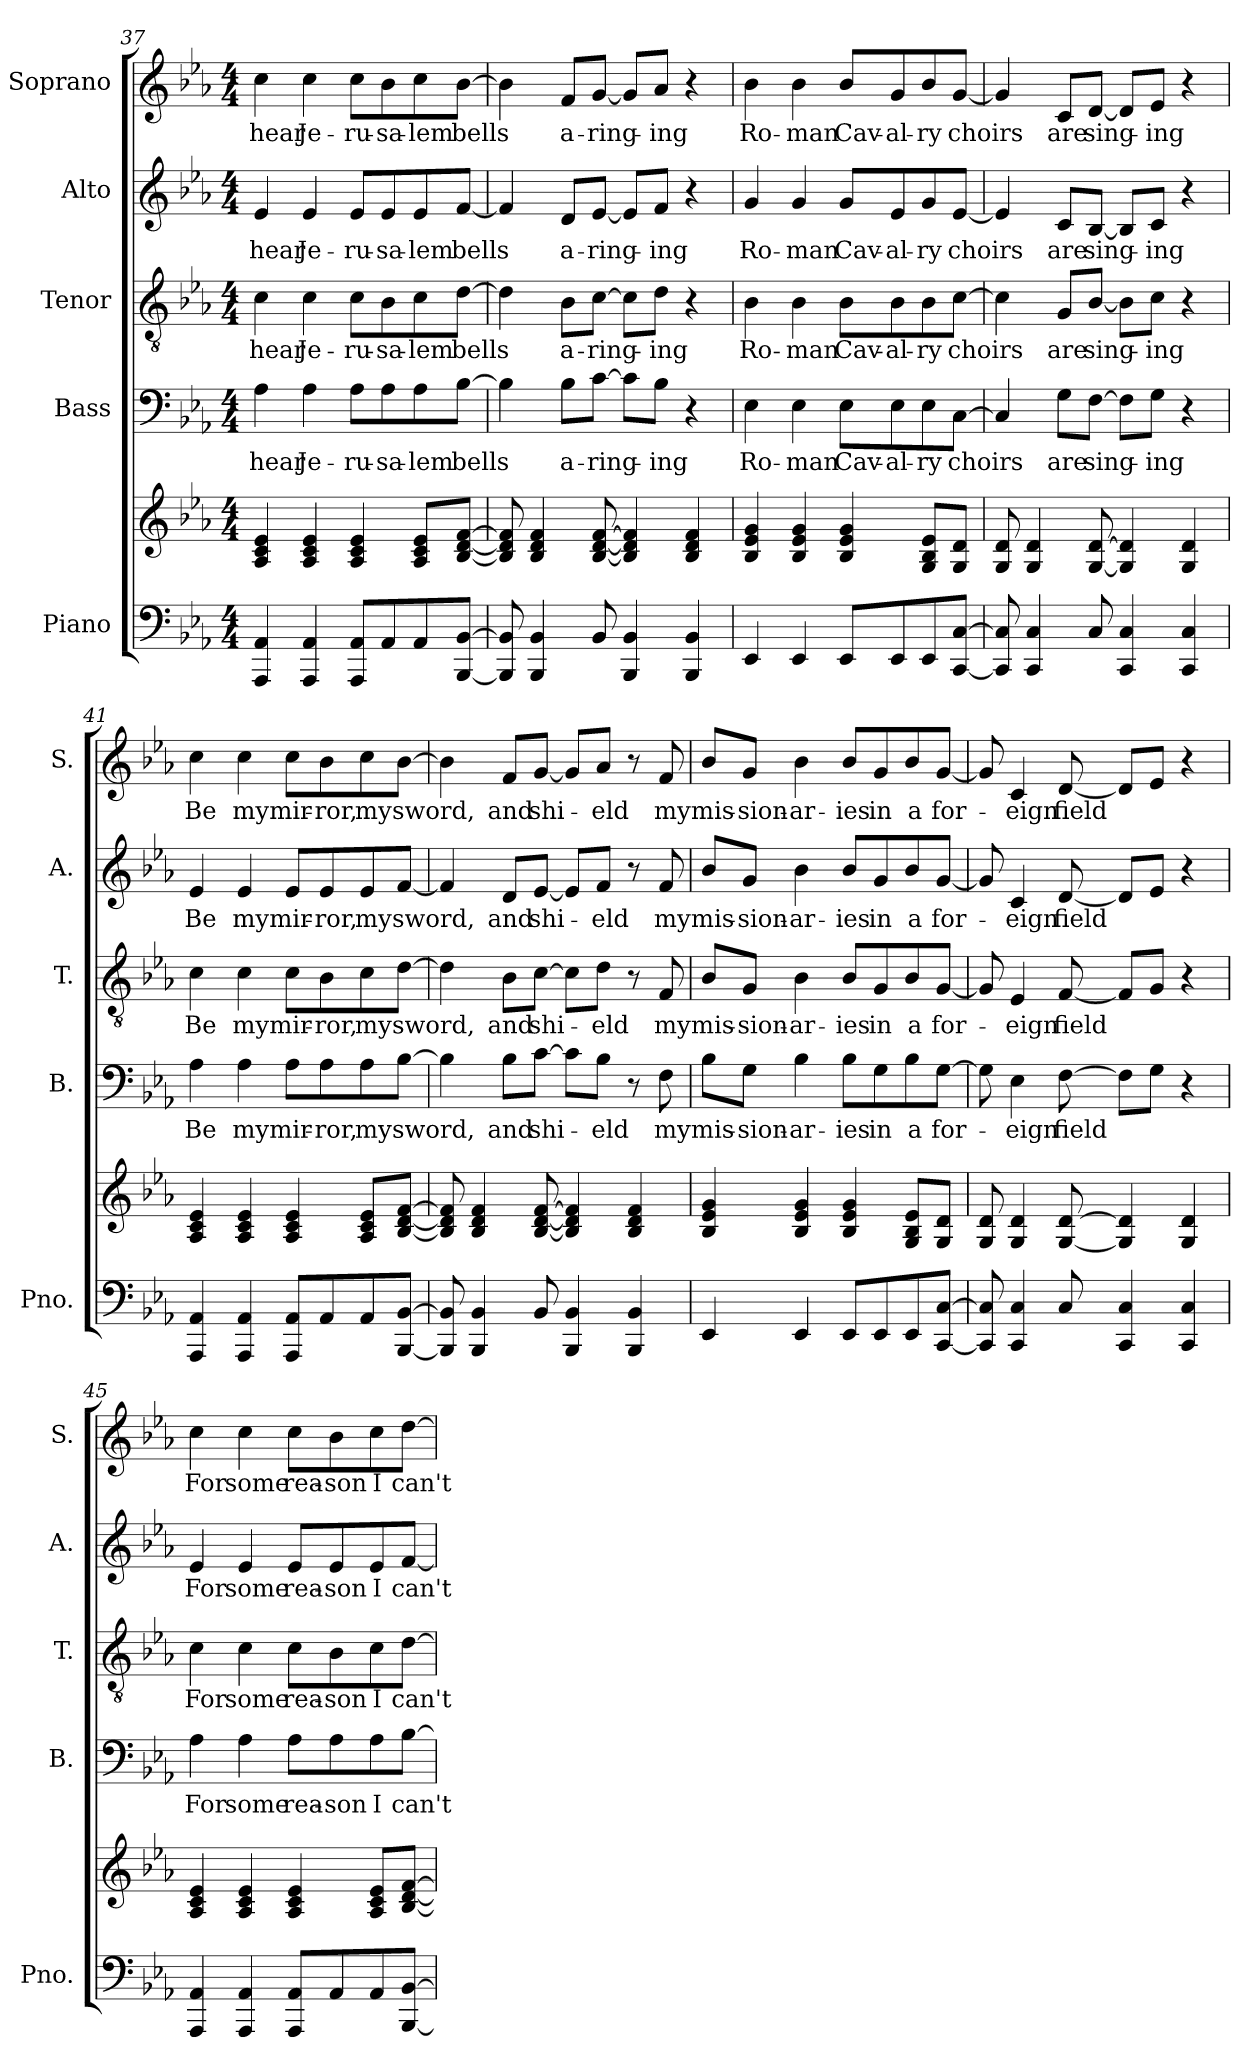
**kern	**kern	**kern	**text	**kern	**text	**kern	**text	**kern	**text
*part5	*part5	*part4	*part4	*part3	*part3	*part2	*part2	*part1	*part1
*staff6	*staff5	*staff4	*staff4	*staff3	*staff3	*staff2	*staff2	*staff1	*staff1
*I"Piano	*	*I"Bass	*	*I"Tenor	*	*I"Alto	*	*I"Soprano	*
*I'Pno.	*	*I'B.	*	*I'T.	*	*I'A.	*	*I'S.	*
!!LO:PB:g=z
*clefF4	*clefG2	*clefF4	*	*clefGv2	*	*clefG2	*	*clefG2	*
*k[b-e-a-]	*k[b-e-a-]	*k[b-e-a-]	*	*k[b-e-a-]	*	*k[b-e-a-]	*	*k[b-e-a-]	*
*M4/4	*M4/4	*M4/4	*	*M4/4	*	*M4/4	*	*M4/4	*
=37	=37	=37	=37	=37	=37	=37	=37	=37	=37
!	!	!	!LO:LY:b	!	!LO:LY:b	!	!LO:LY:b	!	!LO:LY:b
4AAA-/ 4AA-/	4A-/ 4c/ 4e-/	4A-\	hear	4c\	hear	4e-/	hear	4cc\	hear
!	!	!	!LO:LY:b	!	!LO:LY:b	!	!LO:LY:b	!	!LO:LY:b
4AAA-/ 4AA-/	4A-/ 4c/ 4e-/	4A-\	Je-	4c\	Je-	4e-/	Je-	4cc\	Je-
!	!	!	!LO:LY:b	!	!LO:LY:b	!	!LO:LY:b	!	!LO:LY:b
8AAA-/ 8AA-/L	4A-/ 4c/ 4e-/	8A-\L	-ru-	8c\L	-ru-	8e-/L	-ru-	8cc\L	-ru-
!	!	!	!LO:LY:b	!	!LO:LY:b	!	!LO:LY:b	!	!LO:LY:b
8AA-/	.	8A-\	-sa-	8B-\	-sa-	8e-/	-sa-	8b-\	-sa-
!	!	!	!LO:LY:b	!	!LO:LY:b	!	!LO:LY:b	!	!LO:LY:b
8AA-/	8A-/ 8c/ 8e-/L	8A-\	-lem	8c\	-lem	8e-/	-lem	8cc\	-lem
!	!	!	!LO:LY:b	!	!LO:LY:b	!	!LO:LY:b	!	!LO:LY:b
[8BBB-/ [8BB-/J	[8B-/ [8d/ [8f/J	[8B-\J	bells	[8d\J	bells	[8f/J	bells	[8b-\J	bells
=38	=38	=38	=38	=38	=38	=38	=38	=38	=38
8BBB-/] 8BB-/]	8B-/] 8d/] 8f/]	4B-\]	.	4d\]	.	4f/]	.	4b-\]	.
4BBB-/ 4BB-/	4B-/ 4d/ 4f/	.	.	.	.	.	.	.	.
!	!	!	!LO:LY:b	!	!LO:LY:b	!	!LO:LY:b	!	!LO:LY:b
.	.	8B-\L	a-	8B-\L	a-	8d/L	a-	8f/L	a-
!	!	!	!LO:LY:b	!	!LO:LY:b	!	!LO:LY:b	!	!LO:LY:b
8BB-/	[8B-/ [8d/ [8f/	[8c\J	-ring-	[8c\J	-ring-	[8e-/J	-ring-	[8g/J	-ring-
4BBB-/ 4BB-/	4B-/] 4d/] 4f/]	8c\L]	.	8c\L]	.	8e-/L]	.	8g/L]	.
!	!	!	!LO:LY:b	!	!LO:LY:b	!	!LO:LY:b	!	!LO:LY:b
.	.	8B-\J	-ing	8d\J	-ing	8f/J	-ing	8a-/J	-ing
4BBB-/ 4BB-/	4B-/ 4d/ 4f/	4r	.	4r	.	4r	.	4r	.
=39	=39	=39	=39	=39	=39	=39	=39	=39	=39
!	!	!	!LO:LY:b	!	!LO:LY:b	!	!LO:LY:b	!	!LO:LY:b
4EE-/	4B-/ 4e-/ 4g/	4E-\	Ro-	4B-\	Ro-	4g/	Ro-	4b-\	Ro-
!	!	!	!LO:LY:b	!	!LO:LY:b	!	!LO:LY:b	!	!LO:LY:b
4EE-/	4B-/ 4e-/ 4g/	4E-\	-man	4B-\	-man	4g/	-man	4b-\	-man
!	!	!	!LO:LY:b	!	!LO:LY:b	!	!LO:LY:b	!	!LO:LY:b
8EE-/L	4B-/ 4e-/ 4g/	8E-\L	Cav-	8B-\L	Cav-	8g/L	Cav-	8b-/L	Cav-
!	!	!	!LO:LY:b	!	!LO:LY:b	!	!LO:LY:b	!	!LO:LY:b
8EE-/	.	8E-\	-al-	8B-\	-al-	8e-/	-al-	8g/	-al-
!	!	!	!LO:LY:b	!	!LO:LY:b	!	!LO:LY:b	!	!LO:LY:b
8EE-/	8G/ 8B-/ 8e-/L	8E-\	-ry	8B-\	-ry	8g/	-ry	8b-/	-ry
!	!	!	!LO:LY:b	!	!LO:LY:b	!	!LO:LY:b	!	!LO:LY:b
[8CC/ [8C/J	8G/ 8d/J	[8C\J	choirs	[8c\J	choirs	[8e-/J	choirs	[8g/J	choirs
!!LO:LB:g=z
=40	=40	=40	=40	=40	=40	=40	=40	=40	=40
8CC/] 8C/]	8G/ 8d/	4C/]	.	4c\]	.	4e-/]	.	4g/]	.
4CC/ 4C/	4G/ 4d/	.	.	.	.	.	.	.	.
!	!	!	!LO:LY:b	!	!LO:LY:b	!	!LO:LY:b	!	!LO:LY:b
.	.	8G\L	are	8G/L	are	8c/L	are	8c/L	are
!	!	!	!LO:LY:b	!	!LO:LY:b	!	!LO:LY:b	!	!LO:LY:b
8C/	[8G/ [8d/	[8F\J	sing-	[8B-/J	sing-	[8B-/J	sing-	[8d/J	sing-
4CC/ 4C/	4G/] 4d/]	8F\L]	.	8B-\L]	.	8B-/L]	.	8d/L]	.
!	!	!	!LO:LY:b	!	!LO:LY:b	!	!LO:LY:b	!	!LO:LY:b
.	.	8G\J	-ing	8c\J	-ing	8c/J	-ing	8e-/J	-ing
4CC/ 4C/	4G/ 4d/	4r	.	4r	.	4r	.	4r	.
=41	=41	=41	=41	=41	=41	=41	=41	=41	=41
!	!	!	!LO:LY:b	!	!LO:LY:b	!	!LO:LY:b	!	!LO:LY:b
4AAA-/ 4AA-/	4A-/ 4c/ 4e-/	4A-\	Be	4c\	Be	4e-/	Be	4cc\	Be
!	!	!	!LO:LY:b	!	!LO:LY:b	!	!LO:LY:b	!	!LO:LY:b
4AAA-/ 4AA-/	4A-/ 4c/ 4e-/	4A-\	my	4c\	my	4e-/	my	4cc\	my
!	!	!	!LO:LY:b	!	!LO:LY:b	!	!LO:LY:b	!	!LO:LY:b
8AAA-/ 8AA-/L	4A-/ 4c/ 4e-/	8A-\L	mir-	8c\L	mir-	8e-/L	mir-	8cc\L	mir-
!	!	!	!LO:LY:b	!	!LO:LY:b	!	!LO:LY:b	!	!LO:LY:b
8AA-/	.	8A-\	-ror,	8B-\	-ror,	8e-/	-ror,	8b-\	-ror,
!	!	!	!LO:LY:b	!	!LO:LY:b	!	!LO:LY:b	!	!LO:LY:b
8AA-/	8A-/ 8c/ 8e-/L	8A-\	my	8c\	my	8e-/	my	8cc\	my
!	!	!	!LO:LY:b	!	!LO:LY:b	!	!LO:LY:b	!	!LO:LY:b
[8BBB-/ [8BB-/J	[8B-/ [8d/ [8f/J	[8B-\J	sword,	[8d\J	sword,	[8f/J	sword,	[8b-\J	sword,
=42	=42	=42	=42	=42	=42	=42	=42	=42	=42
8BBB-/] 8BB-/]	8B-/] 8d/] 8f/]	4B-\]	.	4d\]	.	4f/]	.	4b-\]	.
4BBB-/ 4BB-/	4B-/ 4d/ 4f/	.	.	.	.	.	.	.	.
!	!	!	!LO:LY:b	!	!LO:LY:b	!	!LO:LY:b	!	!LO:LY:b
.	.	8B-\L	and	8B-\L	and	8d/L	and	8f/L	and
!	!	!	!LO:LY:b	!	!LO:LY:b	!	!LO:LY:b	!	!LO:LY:b
8BB-/	[8B-/ [8d/ [8f/	[8c\J	shi-	[8c\J	shi-	[8e-/J	shi-	[8g/J	shi-
4BBB-/ 4BB-/	4B-/] 4d/] 4f/]	8c\L]	.	8c\L]	.	8e-/L]	.	8g/L]	.
!	!	!	!LO:LY:b	!	!LO:LY:b	!	!LO:LY:b	!	!LO:LY:b
.	.	8B-\J	-eld	8d\J	-eld	8f/J	-eld	8a-/J	-eld
4BBB-/ 4BB-/	4B-/ 4d/ 4f/	8r	.	8r	.	8r	.	8r	.
!	!	!	!LO:LY:b	!	!LO:LY:b	!	!LO:LY:b	!	!LO:LY:b
.	.	8F\	my	8F/	my	8f/	my	8f/	my
!!LO:PB:g=z
=43	=43	=43	=43	=43	=43	=43	=43	=43	=43
!	!	!	!LO:LY:b	!	!LO:LY:b	!	!LO:LY:b	!	!LO:LY:b
4EE-/	4B-/ 4e-/ 4g/	8B-\L	mis-	8B-/L	mis-	8b-/L	mis-	8b-/L	mis-
!	!	!	!LO:LY:b	!	!LO:LY:b	!	!LO:LY:b	!	!LO:LY:b
.	.	8G\J	-sion-	8G/J	-sion-	8g/J	-sion-	8g/J	-sion-
!	!	!	!LO:LY:b	!	!LO:LY:b	!	!LO:LY:b	!	!LO:LY:b
4EE-/	4B-/ 4e-/ 4g/	4B-\	-ar-	4B-\	-ar-	4b-\	-ar-	4b-\	-ar-
!	!	!	!LO:LY:b	!	!LO:LY:b	!	!LO:LY:b	!	!LO:LY:b
8EE-/L	4B-/ 4e-/ 4g/	8B-\L	-ies	8B-/L	-ies	8b-/L	-ies	8b-/L	-ies
!	!	!	!LO:LY:b	!	!LO:LY:b	!	!LO:LY:b	!	!LO:LY:b
8EE-/	.	8G\	in	8G/	in	8g/	in	8g/	in
!	!	!	!LO:LY:b	!	!LO:LY:b	!	!LO:LY:b	!	!LO:LY:b
8EE-/	8G/ 8B-/ 8e-/L	8B-\	a	8B-/	a	8b-/	a	8b-/	a
!	!	!	!LO:LY:b	!	!LO:LY:b	!	!LO:LY:b	!	!LO:LY:b
[8CC/ [8C/J	8G/ 8d/J	[8G\J	for-	[8G/J	for-	[8g/J	for-	[8g/J	for-
=44	=44	=44	=44	=44	=44	=44	=44	=44	=44
8CC/] 8C/]	8G/ 8d/	8G\]	.	8G/]	.	8g/]	.	8g/]	.
!	!	!	!LO:LY:b	!	!LO:LY:b	!	!LO:LY:b	!	!LO:LY:b
4CC/ 4C/	4G/ 4d/	4E-\	-eign	4E-/	-eign	4c/	-eign	4c/	-eign
!	!	!	!LO:LY:b	!	!LO:LY:b	!	!LO:LY:b	!	!LO:LY:b
8C/	[8G/ [8d/	[8F\	field	[8F/	field	[8d/	field	[8d/	field
4CC/ 4C/	4G/] 4d/]	8F\L]	.	8F/L]	.	8d/L]	.	8d/L]	.
.	.	8G\J	.	8G/J	.	8e-/J	.	8e-/J	.
4CC/ 4C/	4G/ 4d/	4r	.	4r	.	4r	.	4r	.
=45	=45	=45	=45	=45	=45	=45	=45	=45	=45
!	!	!	!LO:LY:b	!	!LO:LY:b	!	!LO:LY:b	!	!LO:LY:b
4AAA-/ 4AA-/	4A-/ 4c/ 4e-/	4A-\	For	4c\	For	4e-/	For	4cc\	For
!	!	!	!LO:LY:b	!	!LO:LY:b	!	!LO:LY:b	!	!LO:LY:b
4AAA-/ 4AA-/	4A-/ 4c/ 4e-/	4A-\	some	4c\	some	4e-/	some	4cc\	some
!	!	!	!LO:LY:b	!	!LO:LY:b	!	!LO:LY:b	!	!LO:LY:b
8AAA-/ 8AA-/L	4A-/ 4c/ 4e-/	8A-\L	rea-	8c\L	rea-	8e-/L	rea-	8cc\L	rea-
!	!	!	!LO:LY:b	!	!LO:LY:b	!	!LO:LY:b	!	!LO:LY:b
8AA-/	.	8A-\	-son	8B-\	-son	8e-/	-son	8b-\	-son
!	!	!	!LO:LY:b	!	!LO:LY:b	!	!LO:LY:b	!	!LO:LY:b
8AA-/	8A-/ 8c/ 8e-/L	8A-\	I	8c\	I	8e-/	I	8cc\	I
!	!	!	!LO:LY:b	!	!LO:LY:b	!	!LO:LY:b	!	!LO:LY:b
[8BBB-/ [8BB-/J	[8B-/ [8d/ [8f/J	[8B-\J	can't	[8d\J	can't	[8f/J	can't	[8dd\J	can't
=	=	=	=	=	=	=	=	=	=
*-	*-	*-	*-	*-	*-	*-	*-	*-	*-
